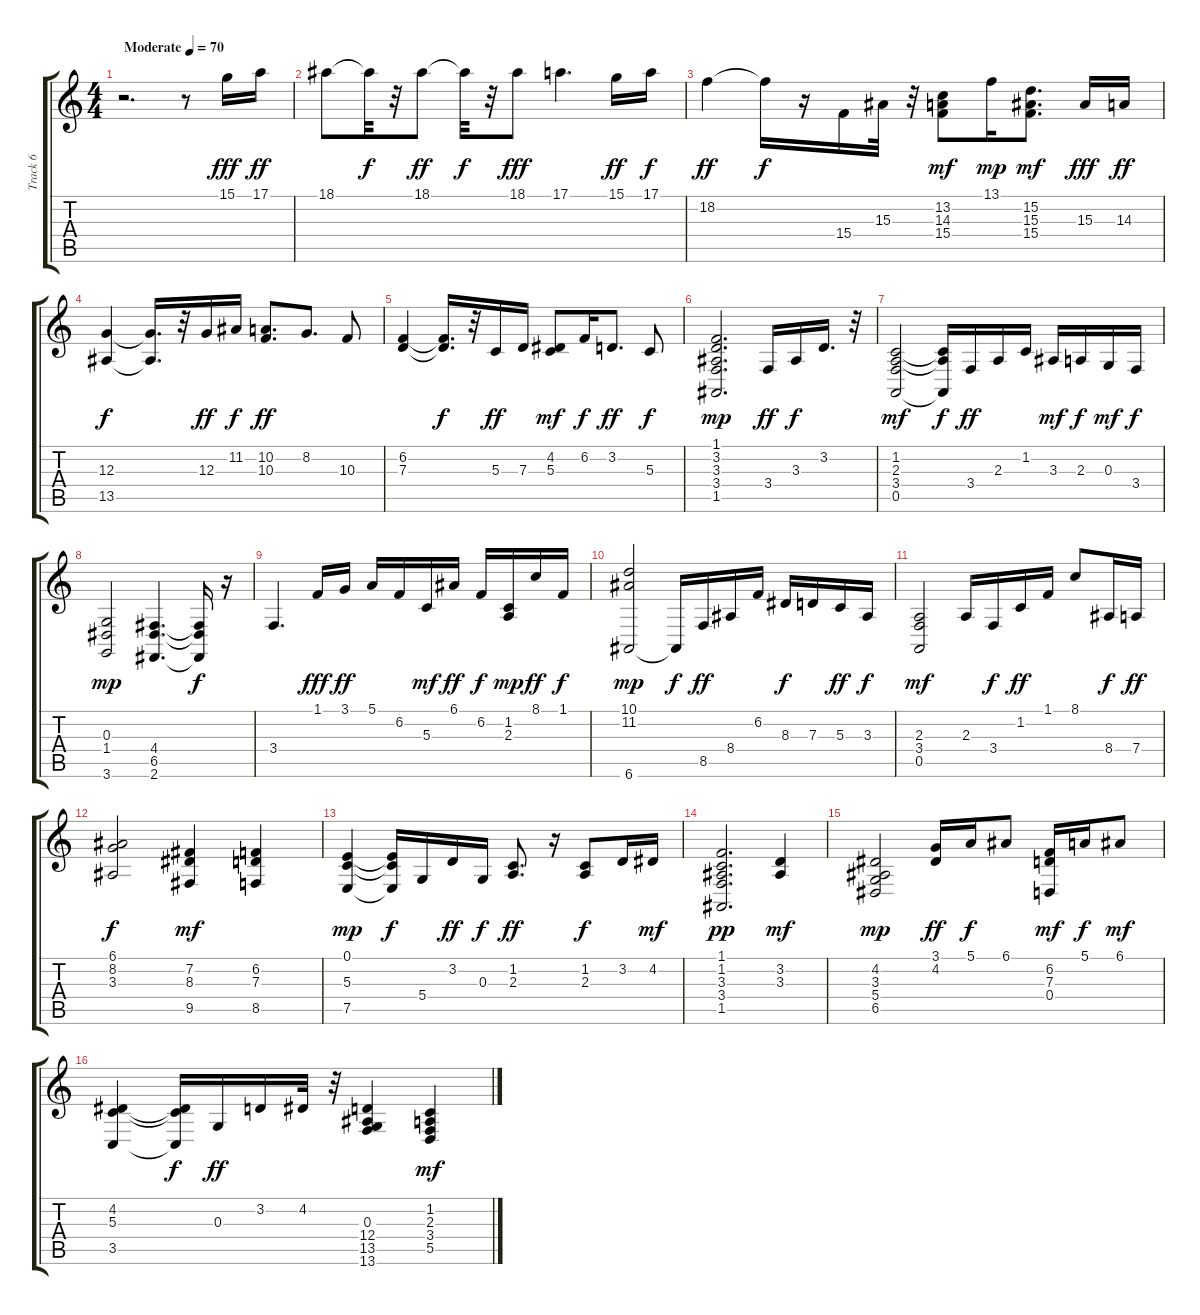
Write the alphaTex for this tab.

\track ("Track 6" "Track 6") {instrument musicbox}
\staff {score tabs}
\tuning (E4 B3 G3 D3 A2 E2) {hide}
\ts (4 4)
\tempo (70 "Moderate")
\clef g2
\ks c
r.2{d dy fff instrument musicbox} r.8 15.1.16 17.1.16{dy ff} |
18.1.8 18.1{t}.32{dy f} r.32 18.1.8{dy ff} 18.1{t}.32{dy f} r.32 18.1.8{dy fff} 17.1.4{d} 15.1.16{dy ff} 17.1.16{dy f} |
18.2.4{dy ff} 18.2{t}.16{dy f} r.16{instrument electricgrandpiano} 15.4.16 15.3.32 r.32 (13.2 14.3 15.4).8{dy mf} 13.1.16{dy mp} (15.2 15.3 15.4).8{d dy mf} 15.3.16{dy fff} 14.3.16{dy ff} |
(12.3 13.5).4{dy f} (12.3{t} 13.5{t}).16{d} r.32 12.3.16{dy ff} 11.2.16{dy f} (10.2 10.3).8{d dy ff} 8.2.8{d} 10.3.8 |
(6.2 7.3).4 (6.2{t} 7.3{t}).16{d dy f} r.32 5.3.16{dy ff} 7.3.16 (4.2 5.3).8{dy mf} 6.2.16{dy f} 3.2.8{d dy ff} 5.3.8{dy f} |
(1.1 3.2 3.3 3.4 1.5).2{d dy mp volume 8 instrument pad1newage} 3.4.16{dy ff} 3.3.16{dy f} 3.2.16{d} r.32 |
(1.2 2.3 3.4 0.5).2{dy mf} (1.2{t} 2.3{t} 0.5{t}).16{dy f} 3.4.16{dy ff} 2.3.16 1.2.16 3.3.16{dy mf} 2.3.16{dy f} 0.3.16{dy mf} 3.4.16{dy f} |
(0.3 1.4 3.6).2{dy mp} (4.4 6.5 2.6).4{d} (4.4{t} 6.5{t} 2.6{t}).16{dy f} r.16 |
3.4.4{d} 1.1.16{dy fff volume 11 instrument electricgrandpiano} 3.1.16{dy ff} 5.1.16 6.2.16 5.3.16{dy mf} 6.1.16{dy ff} 6.2.16{dy f} (1.2 2.3).16{dy mp} 8.1.16{dy ff} 1.1.16{dy f} |
(10.1 11.2 6.6).2{dy mp} 6.6{t}.16{dy f} 8.5.16{dy ff volume 8 instrument pad1newage} 8.4.16 6.2.16 8.3.16{dy f} 7.3.16 5.3.16{dy ff} 3.3.16{dy f} |
(2.3 3.4 0.5).2{dy mf} 2.3.16 3.4.16{dy f} 1.2.16{dy ff volume 7 instrument electricgrandpiano} 1.1.16 8.1.8 8.4.16{dy f} 7.4.16{dy ff} |
(6.1 8.2 3.3).2{dy f} (7.2 8.3 9.5).4{dy mf} (6.2 7.3 8.5).4 |
(0.1 5.3 7.5).4{dy mp} (0.1{t} 5.3{t} 7.5{t}).16{dy f} 5.4.16 3.2.16{dy ff} 0.3.16{dy f} (1.2 2.3).8{d dy ff} r.16 (1.2 2.3).8{dy f} 3.2.16 4.2.16{dy mf} |
(1.1 1.2 3.3 3.4 1.5).2{d dy pp} (3.2 3.3).4{dy mf} |
(4.2 3.3 5.4 6.5).2{dy mp} (3.1 4.2).16{dy ff} 5.1.16{dy f} 6.1.8 (6.2 7.3 0.4).16{dy mf} 5.1.16{dy f} 6.1.8{dy mf} |
(4.2 5.3 3.5).4 (4.2{t} 5.3{t} 3.5{t}).16{dy f} 0.3.16{dy ff} 3.2.16 4.2.32 r.32 (0.3 12.4 13.5 13.6).4 (1.2 2.3 3.4 5.5).4{dy mf}
